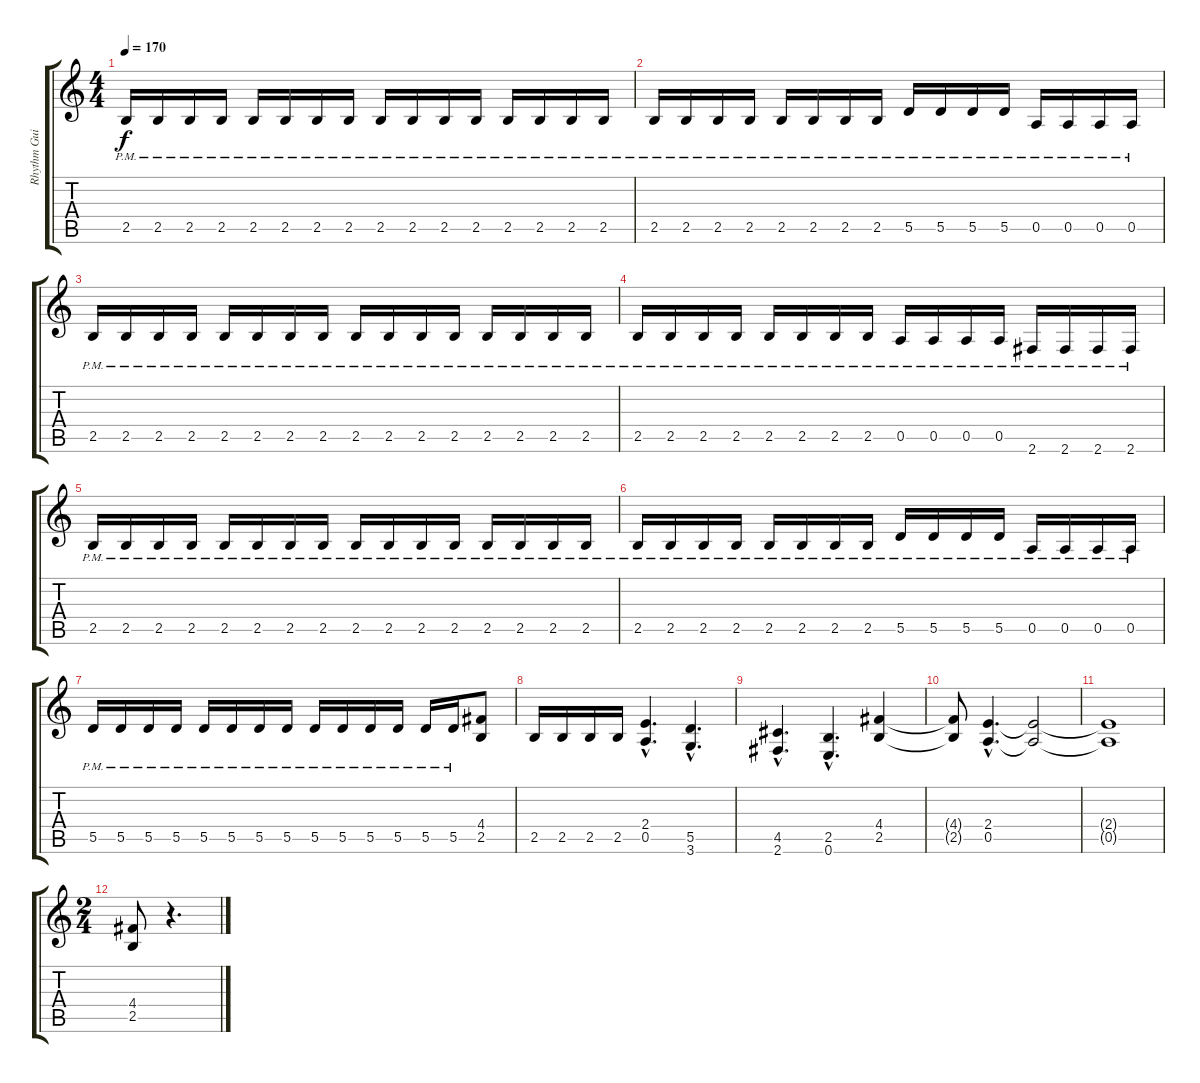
\track ("Rhythm Guitar" "Rhythm Gui") {instrument distortionguitar}
\staff {score tabs}
\tuning (E4 B3 G3 D3 A2 E2) {hide}
\ts (4 4)
\tempo 170
\clef g2
\ks c
2.5{pm}.16{dy f} 2.5{pm}.16 2.5{pm}.16 2.5{pm}.16 2.5{pm}.16 2.5{pm}.16 2.5{pm}.16 2.5{pm}.16 2.5{pm}.16 2.5{pm}.16 2.5{pm}.16 2.5{pm}.16 2.5{pm}.16 2.5{pm}.16 2.5{pm}.16 2.5{pm}.16 |
2.5{pm}.16 2.5{pm}.16 2.5{pm}.16 2.5{pm}.16 2.5{pm}.16 2.5{pm}.16 2.5{pm}.16 2.5{pm}.16 5.5{pm}.16 5.5{pm}.16 5.5{pm}.16 5.5{pm}.16 0.5{pm}.16 0.5{pm}.16 0.5{pm}.16 0.5{pm}.16 |
2.5{pm}.16 2.5{pm}.16 2.5{pm}.16 2.5{pm}.16 2.5{pm}.16 2.5{pm}.16 2.5{pm}.16 2.5{pm}.16 2.5{pm}.16 2.5{pm}.16 2.5{pm}.16 2.5{pm}.16 2.5{pm}.16 2.5{pm}.16 2.5{pm}.16 2.5{pm}.16 |
2.5{pm}.16 2.5{pm}.16 2.5{pm}.16 2.5{pm}.16 2.5{pm}.16 2.5{pm}.16 2.5{pm}.16 2.5{pm}.16 0.5{pm}.16 0.5{pm}.16 0.5{pm}.16 0.5{pm}.16 2.6{pm}.16 2.6{pm}.16 2.6{pm}.16 2.6{pm}.16 |
2.5{pm}.16 2.5{pm}.16 2.5{pm}.16 2.5{pm}.16 2.5{pm}.16 2.5{pm}.16 2.5{pm}.16 2.5{pm}.16 2.5{pm}.16 2.5{pm}.16 2.5{pm}.16 2.5{pm}.16 2.5{pm}.16 2.5{pm}.16 2.5{pm}.16 2.5{pm}.16 |
2.5{pm}.16 2.5{pm}.16 2.5{pm}.16 2.5{pm}.16 2.5{pm}.16 2.5{pm}.16 2.5{pm}.16 2.5{pm}.16 5.5{pm}.16 5.5{pm}.16 5.5{pm}.16 5.5{pm}.16 0.5{pm}.16 0.5{pm}.16 0.5{pm}.16 0.5{pm}.16 |
5.5{pm}.16 5.5{pm}.16 5.5{pm}.16 5.5{pm}.16 5.5{pm}.16 5.5{pm}.16 5.5{pm}.16 5.5{pm}.16 5.5{pm}.16 5.5{pm}.16 5.5{pm}.16 5.5{pm}.16 5.5{pm}.16 5.5{pm}.16 (4.4 2.5).8 |
2.5.16 2.5.16 2.5.16 2.5.16 (2.4{hac} 0.5{hac}).4{d} (5.5{hac} 3.6{hac}).4{d} |
(4.5{hac} 2.6{hac}).4{d} (2.5{hac} 0.6{hac}).4{d} (4.4 2.5).4 |
(4.4{t} 2.5{t}).8 (2.4{hac} 0.5{hac}).4{d} (2.4{t} 0.5{t}).2 |
(2.4{t} 0.5{t}).1 |
\ts (2 4)
(4.4 2.5).8 r.4{d}
